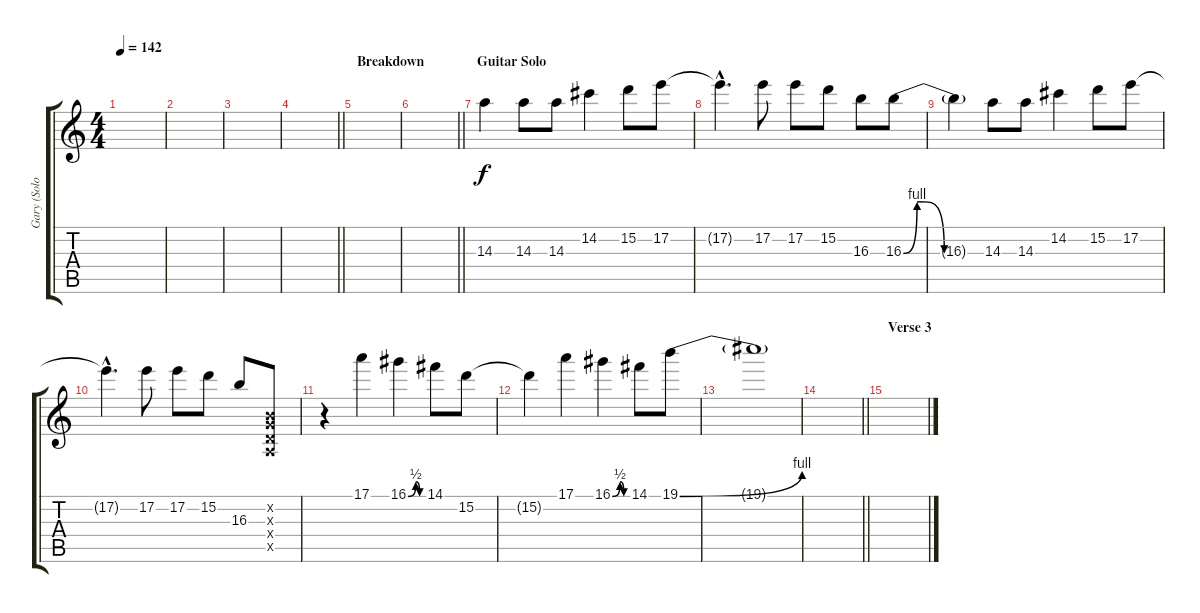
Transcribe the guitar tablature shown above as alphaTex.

\track ("Gary (Solo Guitar)" "Gary (Solo") {instrument distortionguitar}
\staff {score tabs}
\tuning (E4 B3 G3 D3 A2 E2) {hide}
\ts (4 4)
\tempo 142
\clef g2
\ks c
|
|
|
\barLineRight lightlight
|
\section ("" "Breakdown")
|
\barLineRight lightlight
|
\section ("" "Guitar Solo")
14.3.4 14.3.8 14.3.8 14.2.4 15.2.8 17.2.8 |
17.2{hac t}.4{d} 17.2.8 17.2.8 15.2.8 16.3.8 16.3{be (custom 0 0 10 4 15 4 30 0 60 0)}.8 |
16.3{t}.4 14.3.8 14.3.8 14.2.4 15.2.8 17.2.8 |
17.2{hac t}.4{d} 17.2.8 17.2.8 15.2.8 16.3.8 (0.2{x} 0.3{x} 0.4{x} 0.5{x}).8 |
r.4 17.1.4 16.1{be (custom 0 0 30 2 45 0 60 0)}.4 14.1.8 15.2.8 |
15.2{t}.4 17.1.4 16.1{be (custom 0 0 30 2 45 0 60 0)}.4 14.1.8 19.1{be (bend 0 0 60 4)}.8{volume 4} |
19.1{t}.1 |
\barLineRight lightlight
|
\section ("" "Verse 3")
